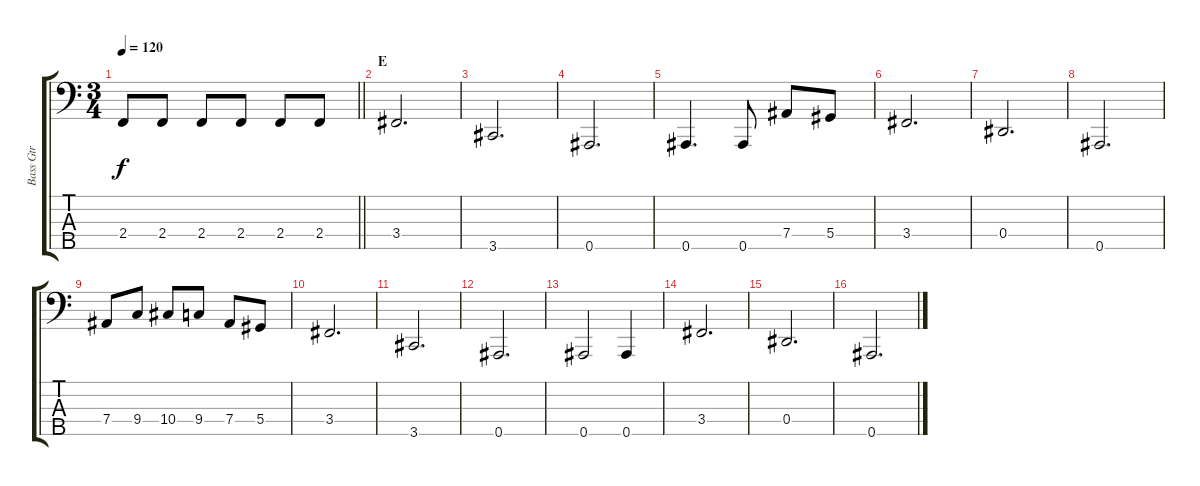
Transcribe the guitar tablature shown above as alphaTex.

\track ("Bass Gtr" "Bass Gtr") {instrument electricbassfinger}
\staff {score tabs}
\tuning (Gb2 Db2 Ab1 Eb1 Bb0) {hide}
\ts (3 4)
\tempo 120
\clef f4
\barLineRight lightlight
\ks c
2.4.8{dy f} 2.4.8 2.4.8 2.4.8 2.4.8 2.4.8 |
\section ("" "E")
3.4.2{d} |
3.5.2{d} |
0.5.2{d} |
0.5.4{d} 0.5.8 7.4.8 5.4.8 |
3.4.2{d} |
0.4.2{d} |
0.5.2{d} |
7.4.8 9.4.8 10.4.8 9.4.8 7.4.8 5.4.8 |
3.4.2{d} |
3.5.2{d} |
0.5.2{d} |
0.5.2 0.5.4 |
3.4.2{d} |
0.4.2{d} |
0.5.2{d}
